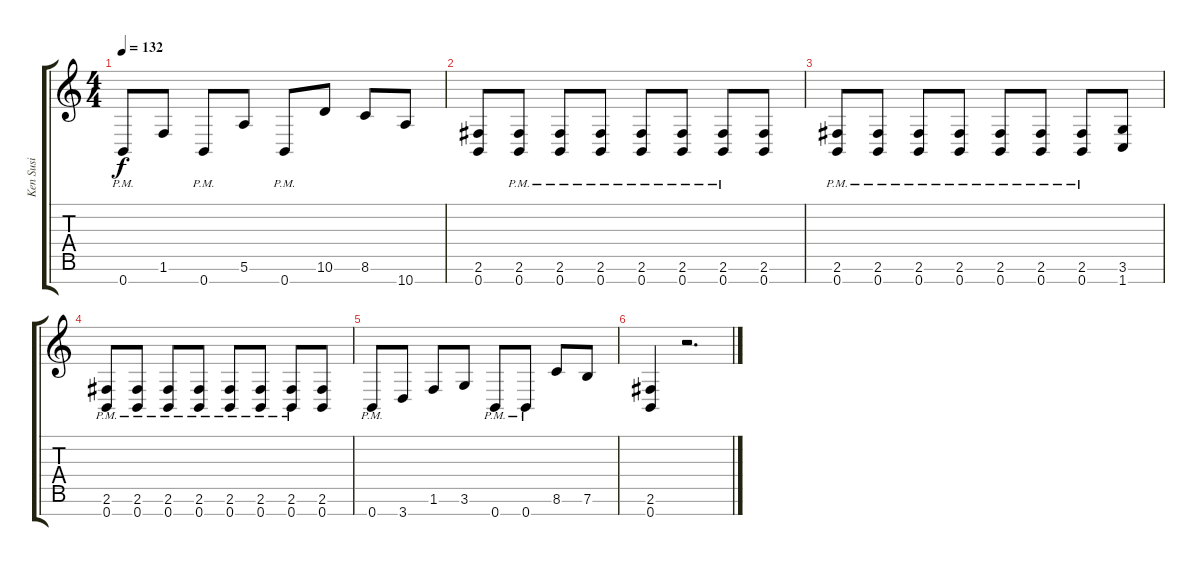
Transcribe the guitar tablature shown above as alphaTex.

\track ("Ken Susi" "Ken Susi") {instrument distortionguitar}
\staff {score tabs}
\tuning (E4 B3 G3 D3 A2 E2 B1) {hide}
\ts (4 4)
\tempo 132
\clef g2
\ks c
0.7{pm}.8{dy f} 1.6.8 0.7{pm}.8 5.6.8 0.7{pm}.8 10.6.8 8.6.8 10.7.8 |
(2.6 0.7).8 (2.6{pm} 0.7{pm}).8 (2.6{pm} 0.7{pm}).8 (2.6{pm} 0.7{pm}).8 (2.6{pm} 0.7{pm}).8 (2.6{pm} 0.7{pm}).8 (2.6{pm} 0.7{pm}).8 (2.6 0.7).8 |
(2.6{pm} 0.7{pm}).8 (2.6{pm} 0.7{pm}).8 (2.6{pm} 0.7{pm}).8 (2.6{pm} 0.7{pm}).8 (2.6{pm} 0.7{pm}).8 (2.6{pm} 0.7{pm}).8 (2.6{pm} 0.7{pm}).8 (3.6 1.7).8 |
(2.6{pm} 0.7{pm}).8 (2.6{pm} 0.7{pm}).8 (2.6{pm} 0.7{pm}).8 (2.6{pm} 0.7{pm}).8 (2.6{pm} 0.7{pm}).8 (2.6{pm} 0.7{pm}).8 (2.6{pm} 0.7{pm}).8 (2.6 0.7).8 |
0.7{pm}.8 3.7.8 1.6.8 3.6.8 0.7{pm}.8 0.7{pm}.8 8.6.8 7.6.8 |
(2.6 0.7).4 r.2{d}
